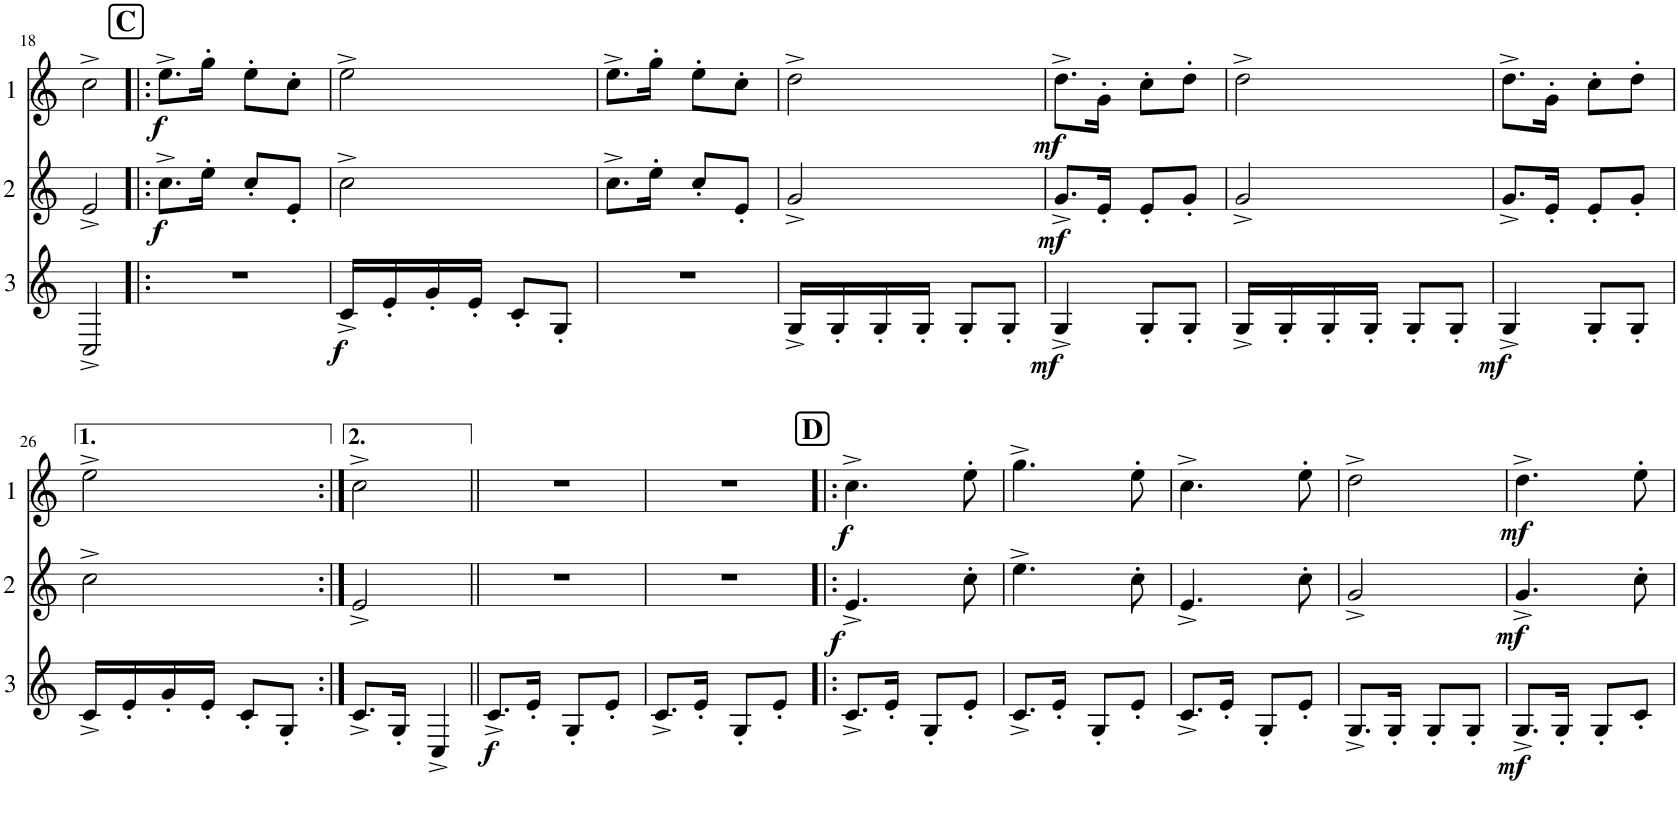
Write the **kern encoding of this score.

**kern	**dynam	**kern	**dynam	**kern	**dynam
*part3	*part3	*part2	*part2	*part1	*part1
*staff3	*staff3	*staff2	*staff2	*staff1	*staff1
*I"Cor 3	*	*I"Cor 2	*	*I"Cor 1	*
!!LO:PB:g=z
*clefG2	*	*clefG2	*	*clefG2	*
*Trd4c7	*	*Trd4c7	*	*Trd4c7	*
*k[]	*	*k[]	*	*k[]	*
*M2/4	*	*M2/4	*	*M2/4	*
=18	=18	=18	=18	=18	=18
2C^/	.	2e^/	.	2cc^\	.
!!LO:REH:place=s1:a:B:cj:fs=14:t=C
=19!|:	=19!|:	=19!|:	=19!|:	=19!|:	=19!|:
!	!	!	!LO:DY:b	!	!LO:DY:b
2r	.	8.cc^\L	f	8.ee^\L	f
.	.	16ee'\Jk	.	16gg'\Jk	.
.	.	8cc'/L	.	8ee'\L	.
.	.	8e'/J	.	8cc'\J	.
=20	=20	=20	=20	=20	=20
!	!LO:DY:b	!	!	!	!
16c^/LL	f	2cc^\	.	2ee^\	.
16e'/	.	.	.	.	.
16g'/	.	.	.	.	.
16e'/JJ	.	.	.	.	.
8c'/L	.	.	.	.	.
8G'/J	.	.	.	.	.
=21	=21	=21	=21	=21	=21
2r	.	8.cc^\L	.	8.ee^\L	.
.	.	16ee'\Jk	.	16gg'\Jk	.
.	.	8cc'/L	.	8ee'\L	.
.	.	8e'/J	.	8cc'\J	.
=22	=22	=22	=22	=22	=22
16G^/LL	.	2g^/	.	2dd^\	.
16G'/	.	.	.	.	.
16G'/	.	.	.	.	.
16G'/JJ	.	.	.	.	.
8G'/L	.	.	.	.	.
8G'/J	.	.	.	.	.
=23	=23	=23	=23	=23	=23
!	!LO:DY:b	!	!LO:DY:b	!	!LO:DY:b
4G^/	mf	8.g^/L	mf	8.dd^\L	mf
.	.	16e'/Jk	.	16g'\Jk	.
8G'/L	.	8e'/L	.	8cc'\L	.
8G'/J	.	8g'/J	.	8dd'\J	.
=24	=24	=24	=24	=24	=24
16G^/LL	.	2g^/	.	2dd^\	.
16G'/	.	.	.	.	.
16G'/	.	.	.	.	.
16G'/JJ	.	.	.	.	.
8G'/L	.	.	.	.	.
8G'/J	.	.	.	.	.
=25	=25	=25	=25	=25	=25
!	!LO:DY:b	!	!	!	!
4G^/	mf	8.g^/L	.	8.dd^\L	.
.	.	16e'/Jk	.	16g'\Jk	.
8G'/L	.	8e'/L	.	8cc'\L	.
8G'/J	.	8g'/J	.	8dd'\J	.
!!LO:LB:g=z
=26	=26	=26	=26	=26	=26
16c^/LL	.	2cc^\	.	2ee^\	.
16e'/	.	.	.	.	.
16g'/	.	.	.	.	.
16e'/JJ	.	.	.	.	.
8c'/L	.	.	.	.	.
8G'/J	.	.	.	.	.
=27:|!	=27:|!	=27:|!	=27:|!	=27:|!	=27:|!
8.c^/L	.	2e^/	.	2cc^\	.
16G'/Jk	.	.	.	.	.
4C^/	.	.	.	.	.
=28||	=28||	=28||	=28||	=28||	=28||
!	!LO:DY:b	!	!	!	!
8.c^/L	f	2r	.	2r	.
16e'/Jk	.	.	.	.	.
8G'/L	.	.	.	.	.
8e'/J	.	.	.	.	.
=29	=29	=29	=29	=29	=29
8.c^/L	.	2r	.	2r	.
16e'/Jk	.	.	.	.	.
8G'/L	.	.	.	.	.
8e'/J	.	.	.	.	.
!!LO:REH:place=s1:a:B:cj:fs=14:t=D
=30!|:	=30!|:	=30!|:	=30!|:	=30!|:	=30!|:
!	!	!	!LO:DY:b	!	!LO:DY:b
8.c^/L	.	4.e^/	f	4.cc^\	f
16e'/Jk	.	.	.	.	.
8G'/L	.	.	.	.	.
8e'/J	.	8cc'\	.	8ee'\	.
=31	=31	=31	=31	=31	=31
8.c^/L	.	4.ee^\	.	4.gg^\	.
16e'/Jk	.	.	.	.	.
8G'/L	.	.	.	.	.
8e'/J	.	8cc'\	.	8ee'\	.
=32	=32	=32	=32	=32	=32
8.c^/L	.	4.e^/	.	4.cc^\	.
16e'/Jk	.	.	.	.	.
8G'/L	.	.	.	.	.
8e'/J	.	8cc'\	.	8ee'\	.
=33	=33	=33	=33	=33	=33
8.G^/L	.	2g^/	.	2dd^\	.
16G'/Jk	.	.	.	.	.
8G'/L	.	.	.	.	.
8G'/J	.	.	.	.	.
=34	=34	=34	=34	=34	=34
!	!LO:DY:b	!	!LO:DY:b	!	!LO:DY:b
8.G^/L	mf	4.g^/	mf	4.dd^\	mf
16G'/Jk	.	.	.	.	.
8G'/L	.	.	.	.	.
8c'/J	.	8cc'\	.	8ee'\	.
=	=	=	=	=	=
*-	*-	*-	*-	*-	*-
